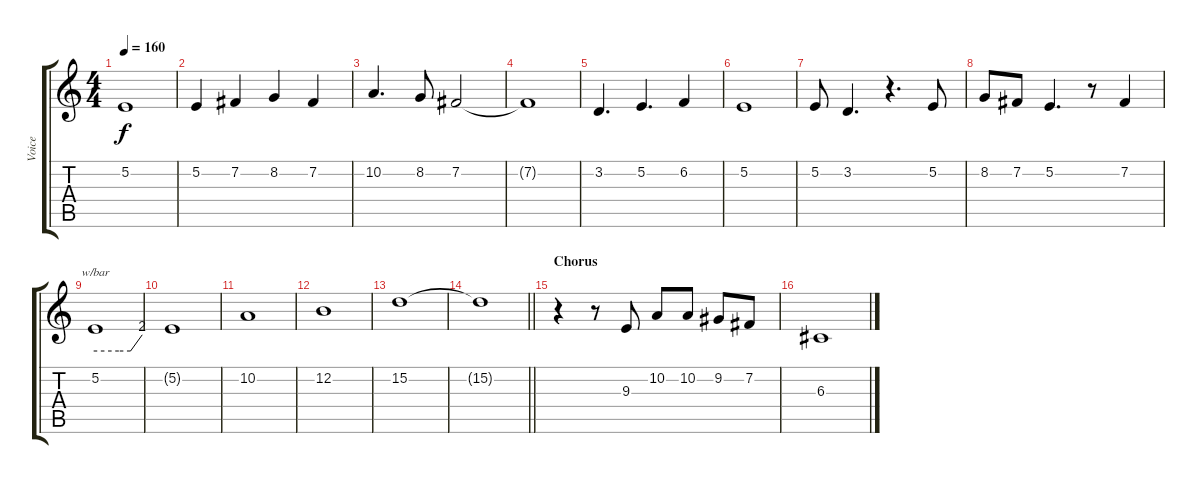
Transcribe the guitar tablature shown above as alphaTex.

\track ("Voice" "Voice") {instrument lead6voice}
\staff {score tabs}
\tuning (E4 B3 G3 D3 A2 E2) {hide}
\ts (4 4)
\tempo 160
\clef g2
\ks c
5.2{t}.1{dy f} |
5.2.4 7.2.4 8.2.4 7.2.4 |
10.2.4{d} 8.2.8 7.2.2 |
7.2{t}.1 |
3.2.4{d} 5.2.4{d} 6.2.4 |
5.2.1 |
5.2.8 3.2.4{d} r.4{d} 5.2.8 |
8.2.8 7.2.8 5.2.4{d} r.8 7.2.4 |
5.2.1{tbe (custom default 0 0 30 0 45 0 60 8)} |
5.2{t}.1 |
10.2.1 |
12.2.1 |
15.2.1 |
\barLineRight lightlight
15.2{t}.1 |
\section ("" "Chorus")
r.4 r.8 9.3.8 10.2.8 10.2.8 9.2.8 7.2.8 |
6.3.1
